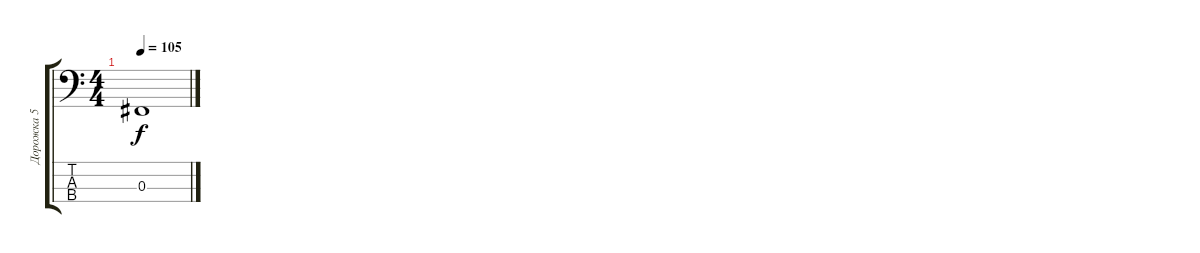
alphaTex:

\track ("Дорожка 5" "Дорожка 5") {instrument electricbasspick}
\staff {score tabs}
\tuning (E2 B1 Gb1 B0) {hide}
\ts (4 4)
\tempo 105
\clef f4
\ks c
0.3{t}.1{dy f}
